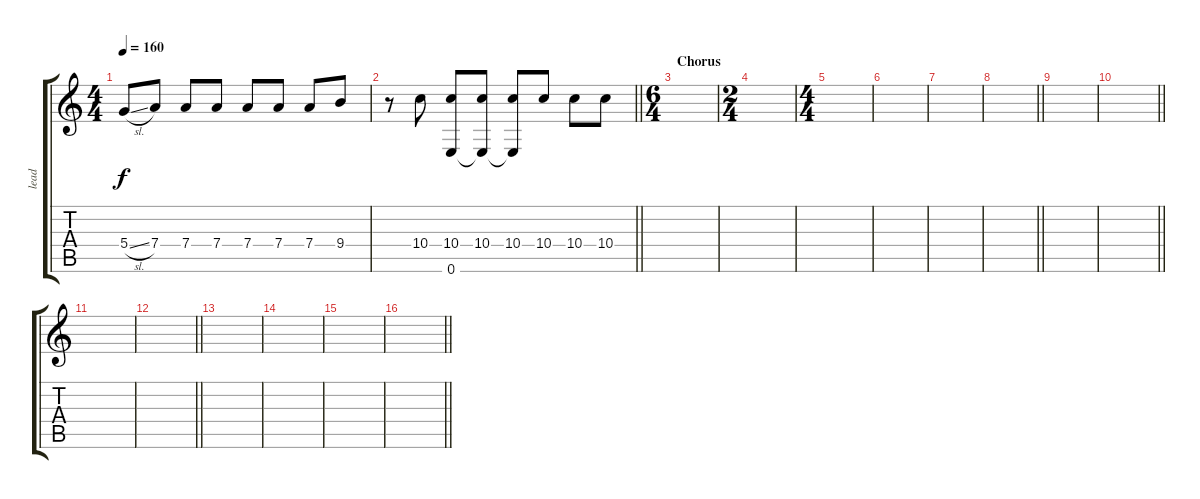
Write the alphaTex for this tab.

\track ("lead" "lead") {instrument distortionguitar}
\staff {score tabs}
\tuning (E4 B3 G3 D3 A2 E2) {hide}
\ts (4 4)
\tempo 160
\clef g2
\ks c
5.4{sl}.8{dy f} 7.4.8 7.4.8 7.4.8 7.4.8 7.4.8 7.4.8 9.4.8 |
\barLineRight lightlight
r.8 10.4.8 (10.4 0.6{t}).8 (10.4 0.6{t}).8 (10.4 0.6{t}).8 10.4.8 10.4.8 10.4.8 |
\ts (6 4)
\section ("" "Chorus")
|
\ts (2 4)
|
\ts (4 4)
|
|
|
\barLineRight lightlight
|
|
\barLineRight lightlight
|
|
\barLineRight lightlight
|
|
|
|
\barLineRight lightlight
